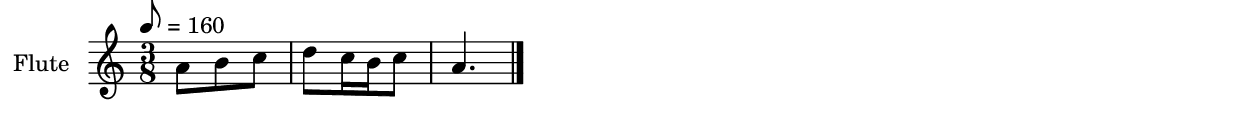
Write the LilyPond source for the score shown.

\version "2.18.2"

%{
BAHPM
Bateria de Avaliação da Habilidade de Percepção Musical
Item: 14_duracao
Igual ou diferente: igual
%}

%%% INFORMACOES PRE-MUSICA %%%

%%%%%%%%%%%%%
% SUBITEM A %
%%%%%%%%%%%%%


% Inserir nome do instrumento, andamento, compasso, clave

instrumentoNomeItemA = \set Staff.instrumentName = "Flute"
andamentoItemA = \tempo 8 = 160
compassoItemA = \time 3/8
clefItemA = \clef teble
keyItemA = \key c \major

%%%%%%%%%%%%%
% SUBITEM B %
%%%%%%%%%%%%%

instrumentoNomeItemB = \instrumentoNomeItemA
andamentoItemB = \andamentoItemA
compassoItemB = \compassoItemA
clefItemB = \clefItemA
keyItemB = \keyItemA

%%%%%%%%%%
% MUSICA %
%%%%%%%%%%

musica = \relative c'' {
% \override Staff.TimeSignature #'stencil = ##f
% \accidentalStyle Score.neo-modern
% \override Staff.StaffSymbol.line-count = #1
 a8 b c |
 d8 c16 b c8 |
 a4.
 \tag #'itemA { }
 \tag #'itemB { }
 \bar "|."
}

%%% Configuração de layout %%%

\include "lilypond-book-preamble.ly"

% desmarcar os itens abaixo para regular alinhamento de itens

\paper {
% ragged-right = ##f 
% line-width = 110\mm
}

%%% CONTEXTOS PARA CADA SUBITEM %%%

itemA = \score {
  \new Staff <<
    \instrumentoNomeItemA
    \andamentoItemA
    \compassoItemA
    \clefItemA
    \keyItemA
    \new Voice { 
      \keepWithTag #'itemA \musica
    }
  >>
}

itemB = \score {
  \new Staff <<
    \instrumentoNomeItemB
    \andamentoItemB
    \compassoItemB
    \clefItemB
    \keyItemB
    \new Voice { 
      \keepWithTag #'itemB \musica
    }
  >>
}



\itemA

% Desmarcar para incluir o subitem B

%\itemB